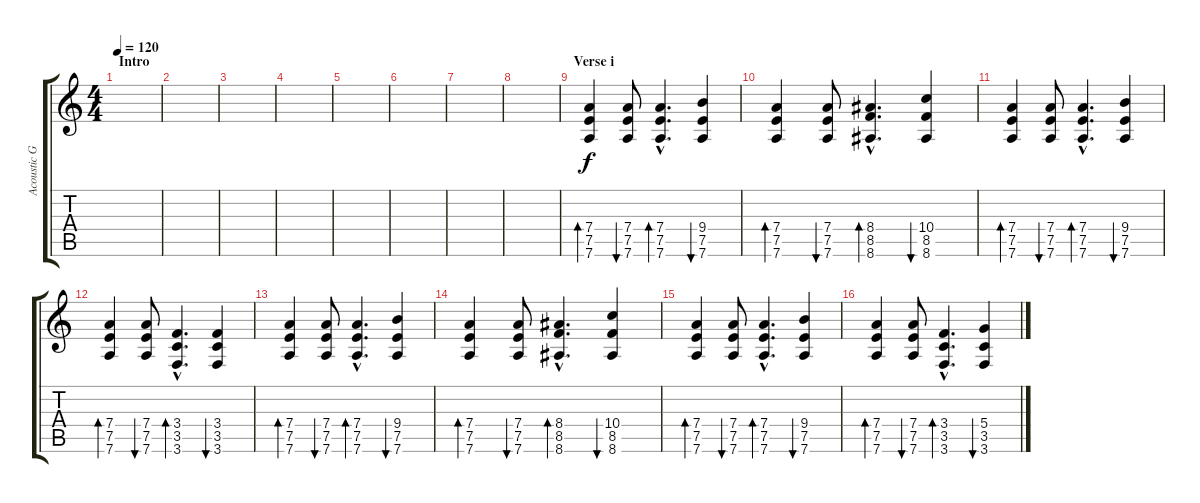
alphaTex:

\track ("Acoustic Guitar (steel)" "Acoustic G") {instrument acousticguitarsteel}
\staff {score tabs}
\tuning (E4 B3 G3 D3 A2 D2) {hide}
\ts (4 4)
\section ("" "Intro")
\tempo 120
\clef g2
\ks c
|
|
|
|
|
|
|
|
\section ("" "Verse i")
(7.4 7.5 7.6).4{bd 60} (7.4 7.5 7.6).8{bu 60} (7.4{hac} 7.5{hac} 7.6{hac}).4{d bd 60} (9.4 7.5 7.6).4{bu 60} |
(7.4 7.5 7.6).4{bd 60} (7.4 7.5 7.6).8{bu 60} (8.4{hac} 8.5{hac} 8.6{hac}).4{d bd 60} (10.4 8.5 8.6).4{bu 60} |
(7.4 7.5 7.6).4{bd 60} (7.4 7.5 7.6).8{bu 60} (7.4{hac} 7.5{hac} 7.6{hac}).4{d bd 60} (9.4 7.5 7.6).4{bu 60} |
(7.4 7.5 7.6).4{bd 60} (7.4 7.5 7.6).8{bu 60} (3.4{hac} 3.5{hac} 3.6{hac}).4{d bd 60} (3.4 3.5 3.6).4{bu 60} |
(7.4 7.5 7.6).4{bd 60} (7.4 7.5 7.6).8{bu 60} (7.4{hac} 7.5{hac} 7.6{hac}).4{d bd 60} (9.4 7.5 7.6).4{bu 60} |
(7.4 7.5 7.6).4{bd 60} (7.4 7.5 7.6).8{bu 60} (8.4{hac} 8.5{hac} 8.6{hac}).4{d bd 60} (10.4 8.5 8.6).4{bu 60} |
(7.4 7.5 7.6).4{bd 60} (7.4 7.5 7.6).8{bu 60} (7.4{hac} 7.5{hac} 7.6{hac}).4{d bd 60} (9.4 7.5 7.6).4{bu 60} |
(7.4 7.5 7.6).4{bd 60} (7.4 7.5 7.6).8{bu 60} (3.4{hac} 3.5{hac} 3.6{hac}).4{d bd 60} (5.4 3.5 3.6).4{bu 60}
